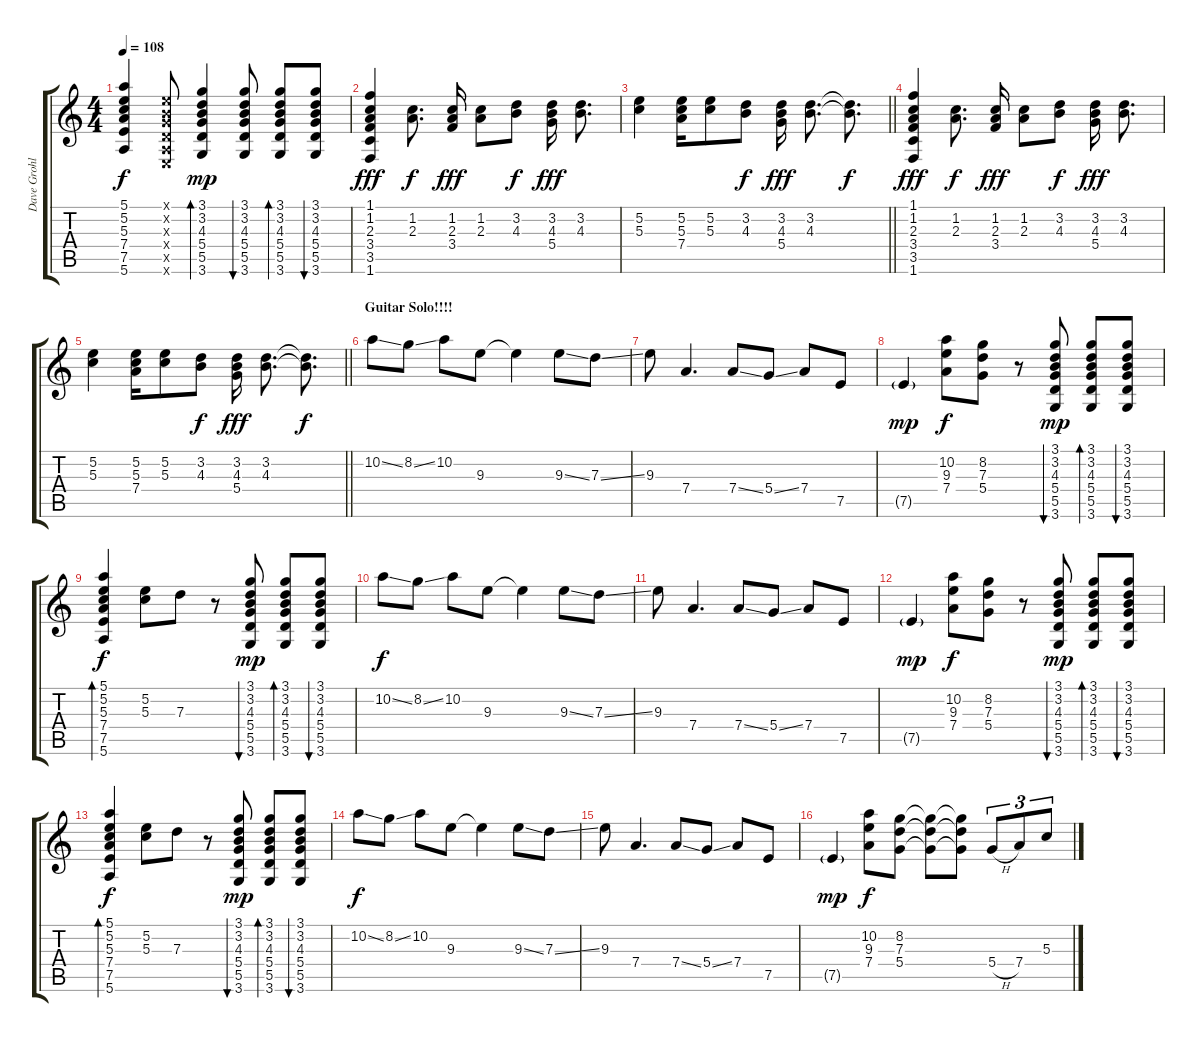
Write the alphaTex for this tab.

\track ("Dave Grohl" "Dave Grohl") {instrument electricguitarjazz}
\staff {score tabs}
\tuning (E4 B3 G3 D3 A2 E2) {hide}
\ts (4 4)
\tempo 108
\clef g2
\ks c
(5.1 5.2 5.3 7.4 7.5 5.6).4{dy f} (0.1{x} 0.2{x} 0.3{x} 0.4{x} 0.5{x} 0.6{x}).8 (3.1 3.2 4.3 5.4 5.5 3.6).4{bd 60 dy mp} (3.1 3.2 4.3 5.4 5.5 3.6).8{bu 60} (3.1 3.2 4.3 5.4 5.5 3.6).8{bd 60} (3.1 3.2 4.3 5.4 5.5 3.6).8{bu 60} |
(1.1 1.2 2.3 3.4 3.5 1.6).4{dy fff} (1.2 2.3).8{d dy f beam split} (1.2 2.3 3.4).16{dy fff} (1.2 2.3).8 (3.2 4.3).8{dy f} (3.2 4.3 5.4).16{dy fff beam split} (3.2 4.3).8{d} |
\barLineRight lightlight
(5.2 5.3).4{beam split} (5.2 5.3 7.4).16 (5.2 5.3).8 (3.2 4.3).8{dy f} (3.2 4.3 5.4).16{dy fff beam split} (3.2 4.3).8{d} (3.2{t} 4.3{t}).8{d dy f} |
(1.1 1.2 2.3 3.4 3.5 1.6).4{dy fff} (1.2 2.3).8{d dy f beam split} (1.2 2.3 3.4).16{dy fff} (1.2 2.3).8 (3.2 4.3).8{dy f} (3.2 4.3 5.4).16{dy fff beam split} (3.2 4.3).8{d} |
\barLineRight lightlight
(5.2 5.3).4{beam split} (5.2 5.3 7.4).16 (5.2 5.3).8 (3.2 4.3).8{dy f} (3.2 4.3 5.4).16{dy fff beam split} (3.2 4.3).8{d} (3.2{t} 4.3{t}).8{d dy f} |
\section ("" "Guitar Solo!!!!")
10.2{ss}.8{volume 14} 8.2{ss}.8 10.2.8 9.3.8 9.3{t}.4 9.3{ss}.8 7.3{ss}.8 |
9.3.8 7.4.4{d} 7.4{ss}.8 5.4{ss}.8 7.4.8 7.5.8 |
7.5{g}.4{dy mp} (10.2 9.3 7.4).8{dy f} (8.2 7.3 5.4).8 r.8 (3.1 3.2 4.3 5.4 5.5 3.6).8{bu 60 dy mp} (3.1 3.2 4.3 5.4 5.5 3.6).8{bd 60} (3.1 3.2 4.3 5.4 5.5 3.6).8{bu 60} |
(5.1 5.2 5.3 7.4 7.5 5.6).4{bd 60 dy f} (5.2 5.3).8 7.3.8 r.8 (3.1 3.2 4.3 5.4 5.5 3.6).8{bu 60 dy mp} (3.1 3.2 4.3 5.4 5.5 3.6).8{bd 60} (3.1 3.2 4.3 5.4 5.5 3.6).8{bu 60} |
10.2{ss}.8{dy f volume 14} 8.2{ss}.8 10.2.8 9.3.8 9.3{t}.4 9.3{ss}.8 7.3{ss}.8 |
9.3.8 7.4.4{d} 7.4{ss}.8 5.4{ss}.8 7.4.8 7.5.8 |
7.5{g}.4{dy mp} (10.2 9.3 7.4).8{dy f} (8.2 7.3 5.4).8 r.8 (3.1 3.2 4.3 5.4 5.5 3.6).8{bu 60 dy mp} (3.1 3.2 4.3 5.4 5.5 3.6).8{bd 60} (3.1 3.2 4.3 5.4 5.5 3.6).8{bu 60} |
(5.1 5.2 5.3 7.4 7.5 5.6).4{bd 60 dy f} (5.2 5.3).8 7.3.8 r.8 (3.1 3.2 4.3 5.4 5.5 3.6).8{bu 60 dy mp} (3.1 3.2 4.3 5.4 5.5 3.6).8{bd 60} (3.1 3.2 4.3 5.4 5.5 3.6).8{bu 60} |
10.2{ss}.8{dy f volume 11} 8.2{ss}.8 10.2.8 9.3.8 9.3{t}.4 9.3{ss}.8 7.3{ss}.8 |
9.3.8 7.4.4{d} 7.4{ss}.8 5.4{ss}.8 7.4.8 7.5.8 |
7.5{g}.4{dy mp} (10.2 9.3 7.4).8{dy f} (8.2 7.3 5.4).8 (8.2{t} 7.3{t} 5.4{t}).8 (8.2{t} 7.3{t} 5.4{t}).8 5.4{h}.8{tu (3 2)} 7.4.8{tu (3 2)} 5.3.8{tu (3 2)}
